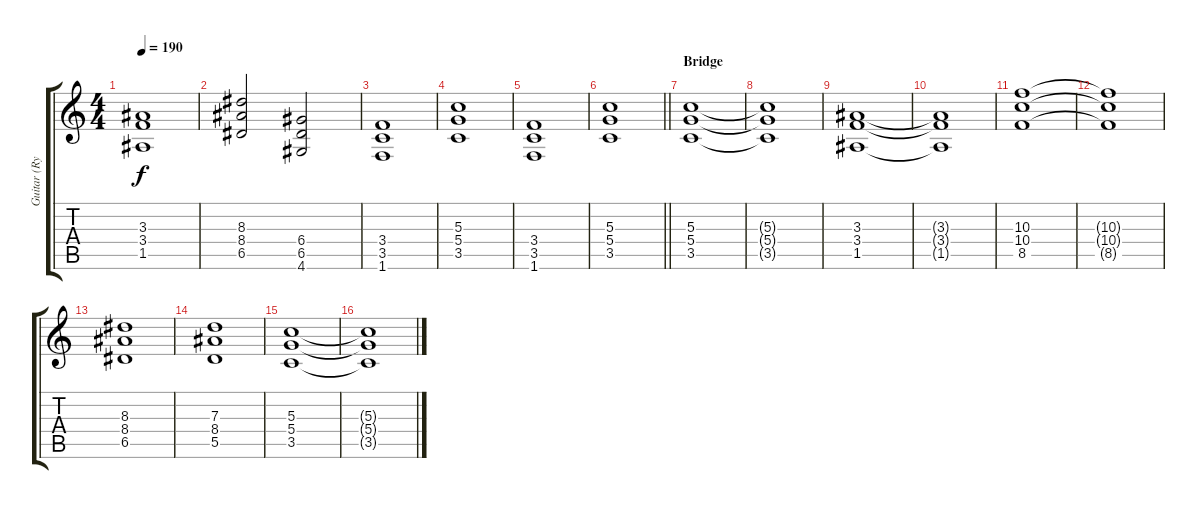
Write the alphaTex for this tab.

\track ("Guitar (Rythm)" "Guitar (Ry") {instrument distortionguitar}
\staff {score tabs}
\tuning (E4 B3 G3 D3 A2 E2) {hide}
\ts (4 4)
\tempo 190
\clef g2
\ks c
(3.3 3.4 1.5).1{dy f} |
(8.3 8.4 6.5).2 (6.4 6.5 4.6).2 |
(3.4 3.5 1.6).1 |
(5.3 5.4 3.5).1 |
(3.4 3.5 1.6).1 |
\barLineRight lightlight
(5.3 5.4 3.5).1 |
\section ("" "Bridge")
(5.3 5.4 3.5).1 |
(5.3{t} 5.4{t} 3.5{t}).1 |
(3.3 3.4 1.5).1 |
(3.3{t} 3.4{t} 1.5{t}).1 |
(10.3 10.4 8.5).1 |
(10.3{t} 10.4{t} 8.5{t}).1 |
(8.3 8.4 6.5).1 |
(7.3 8.4 5.5).1 |
(5.3 5.4 3.5).1 |
(5.3{t} 5.4{t} 3.5{t}).1
